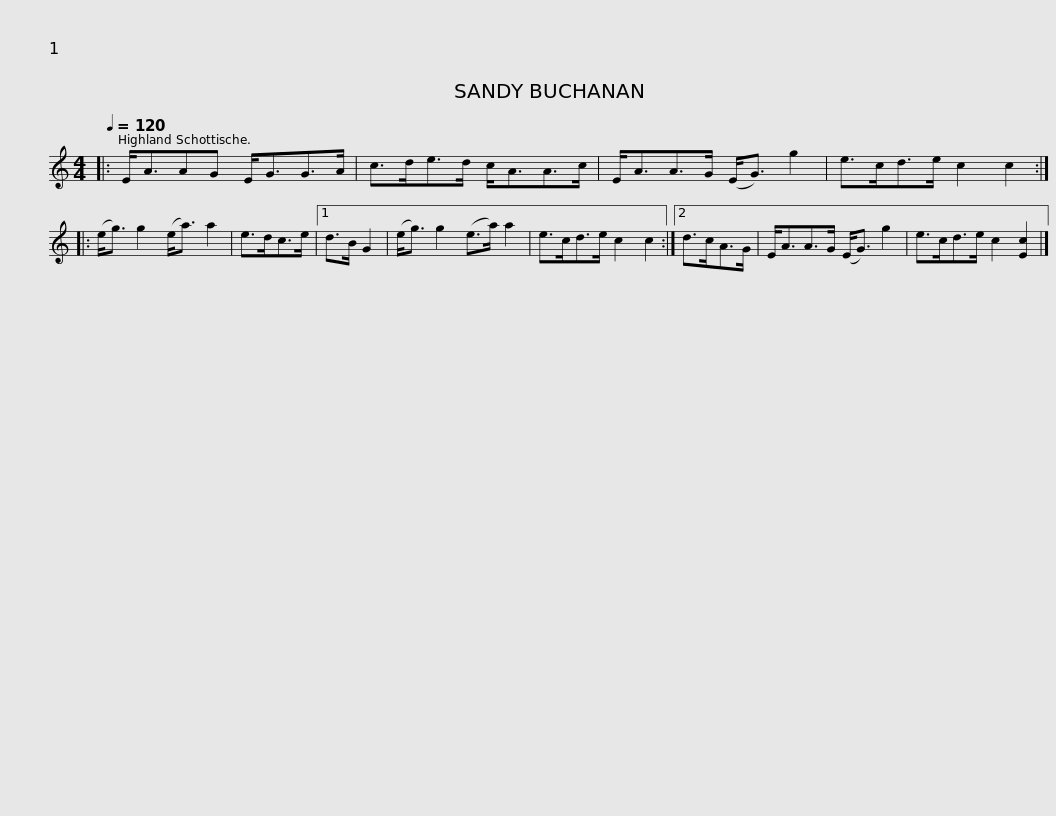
X:1
L:1/8
Q:1/4=120
M:4/4
I:linebreak $
K:C
V:1 treble
V:1
|: E<AAG E<GG>A | c>de>d c<AA>c | E<AA>G (E<G) g2 | e>cd>e c2 c2 :: (e<g) g2 (e<a) a2 |$ %5
 e>dc>e |1 d>B G2 | (e<g) g2 (e>a) a2 | e>cd>e c2 c2 :|2 d>cA>G | %10
 E<AA>G (E<G) g2 | e>cd>e c2 [Ec]2 |] %12
